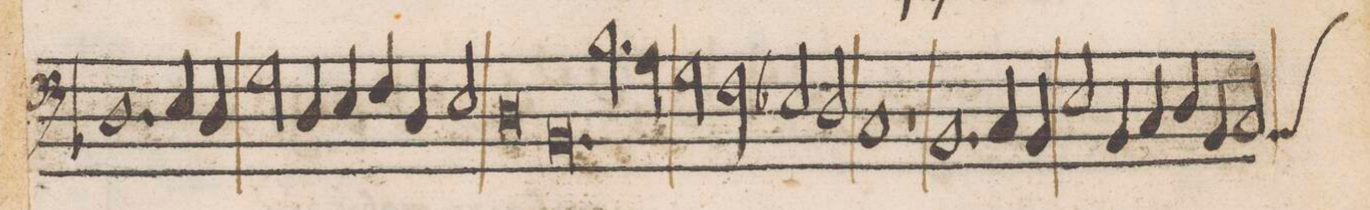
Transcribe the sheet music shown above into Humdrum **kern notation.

**kern	**text
*I"BASSVS	*
*clefF4	*
*k[b-]	*
*met(C|)	*
*M2/1	*
1.D	.
4E/	.
4D/	.
=64-	=64-
2G\	.
4D/	.
4E/	.
4F/	.
4D/	.
2E/	.
=65-	=65-
0D	.
=66-	=66-
0.BB-	.
=67-	=67-
2.B-\	.
4A\	.
=68-	=68-
2G\	.
2F\	.
2E-X/	.
2D/	.
=69-	=69-
1C	.
1rD	.
=70-	=70-
1.BB-	.
4C/	.
4BB-/	.
=71-	=71-
2Eny/	.
4BB-/	.
4C/	.
4D/	.
4BB-/	.
*custos:BB	*
2C/	.
=72-	=72-
*-	*-
